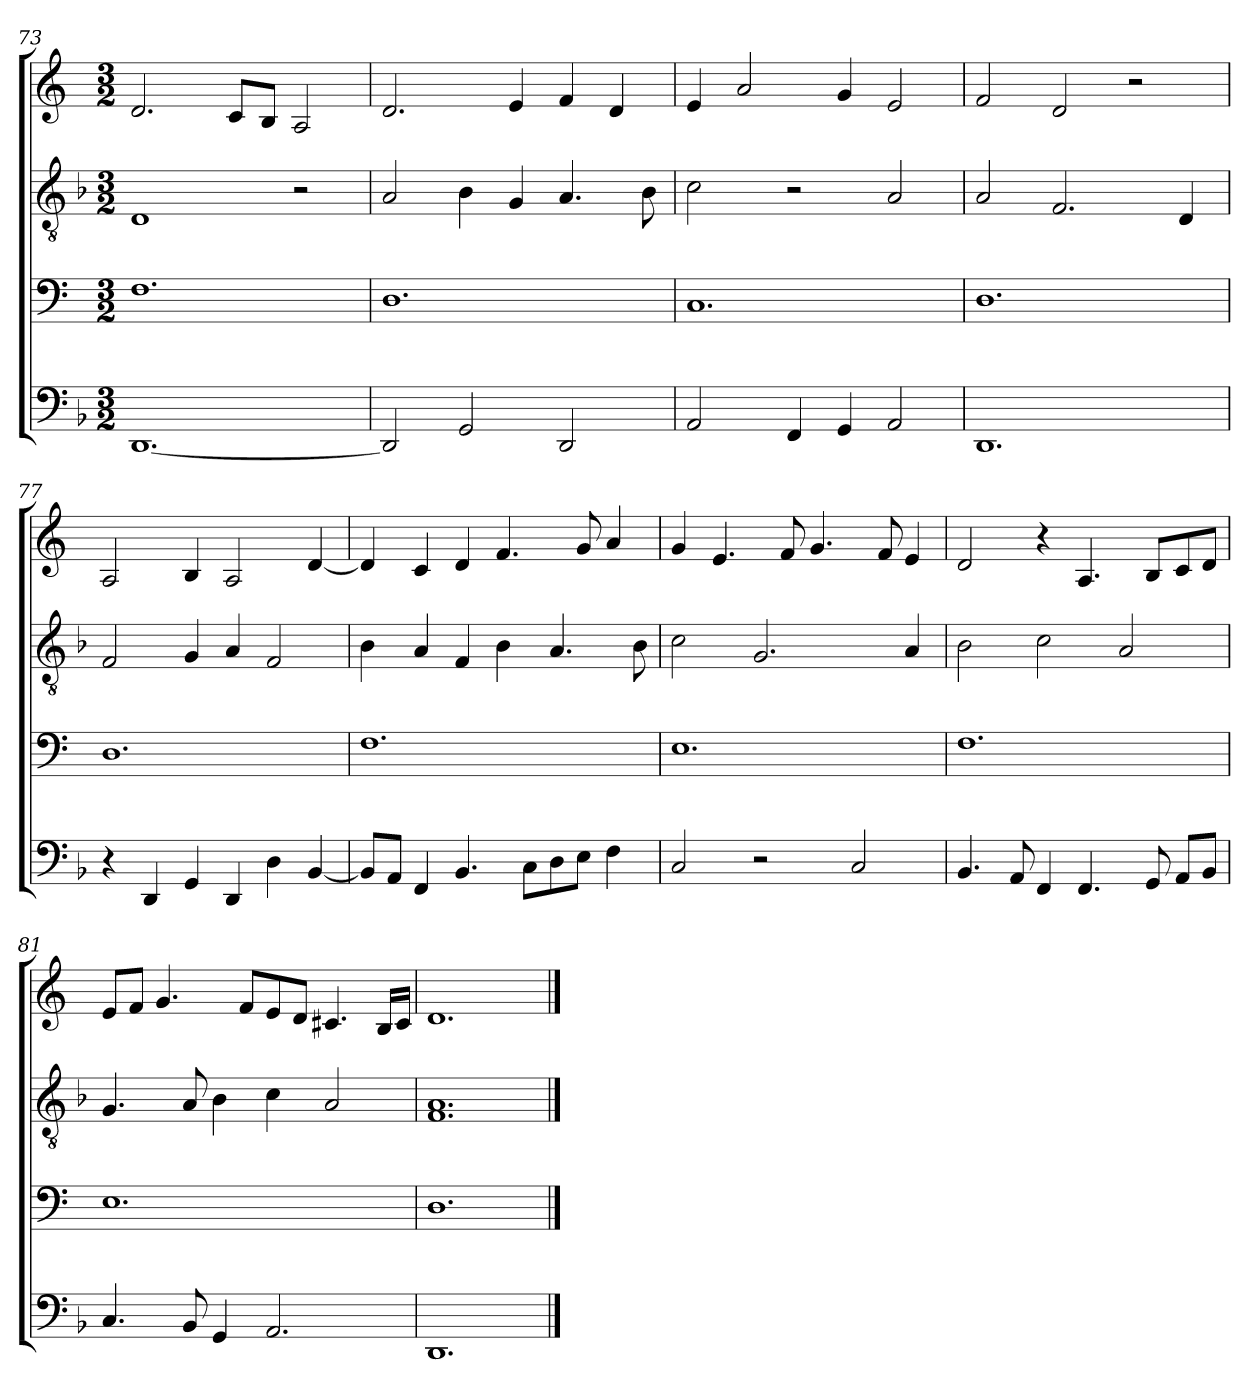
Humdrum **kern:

**kern	**kern	**kern	**kern
*part4	*part3	*part2	*part1
*staff4	*staff3	*staff2	*staff1
*clefF4	*clefF4	*clefGv2	*clefG2
*k[b-]	*k[]	*k[b-]	*k[]
*F:	*C:	*F:	*C:
*M3/2	*M3/2	*M3/2	*M3/2
=73	=73	=73	=73
[1.DD	1.F	1D	2.d/
.	.	.	8c/L
.	.	.	8B/J
.	.	2r	2A/
=74	=74	=74	=74
2DD/]	1.D	2A/	2.d/
2GG/	.	4B-\	.
.	.	4G/	4e/
2DD/	.	4.A/	4f/
.	.	.	4d/
.	.	8B-\	.
=75	=75	=75	=75
2AA/	1.C	2c\	4e/
.	.	.	2a/
4FF/	.	2r	.
4GG/	.	.	4g/
2AA/	.	2A/	2e/
=76	=76	=76	=76
1.DD	1.D	2A/	2f/
.	.	2.F/	2d/
.	.	.	2r
.	.	4D/	.
=77	=77	=77	=77
4r	1.D	2F/	2A/
4DD/	.	.	.
4GG/	.	4G/	4B/
4DD/	.	4A/	2A/
4D\	.	2F/	.
[4BB-/	.	.	[4d/
!!LO:LB:g=z
=78	=78	=78	=78
8BB-/L]	1.F	4B-\	4d/]
8AA/J	.	.	.
4FF/	.	4A/	4c/
4.BB-/	.	4F/	4d/
.	.	4B-\	4.f/
8C\L	.	.	.
8D\	.	4.A/	.
8E\J	.	.	8g/
4F\	.	.	4a/
.	.	8B-\	.
=79	=79	=79	=79
2C/	1.E	2c\	4g/
.	.	.	4.e/
2r	.	2.G/	.
.	.	.	8f/
.	.	.	4.g/
2C/	.	.	.
.	.	.	8f/
.	.	4A/	4e/
=80	=80	=80	=80
4.BB-/	1.F	2B-\	2d/
8AA/	.	.	.
4FF/	.	2c\	4r
4.FF/	.	.	4.A/
.	.	2A/	.
8GG/	.	.	8B/L
8AA/L	.	.	8c/
8BB-/J	.	.	8d/J
=81	=81	=81	=81
4.C/	1.E	4.G/	8e/L
.	.	.	8f/J
.	.	.	4.g/
8BB-/	.	8A/	.
4GG/	.	4B-\	.
.	.	.	8f/L
2.AA/	.	4c\	8e/
.	.	.	8d/J
.	.	2A/	4.c#X/
.	.	.	16B/LL
.	.	.	16c#/JJ
=82	=82	=82	=82
1.DD	1.D	1.F 1.A	1.d
==	==	==	==
*-	*-	*-	*-
